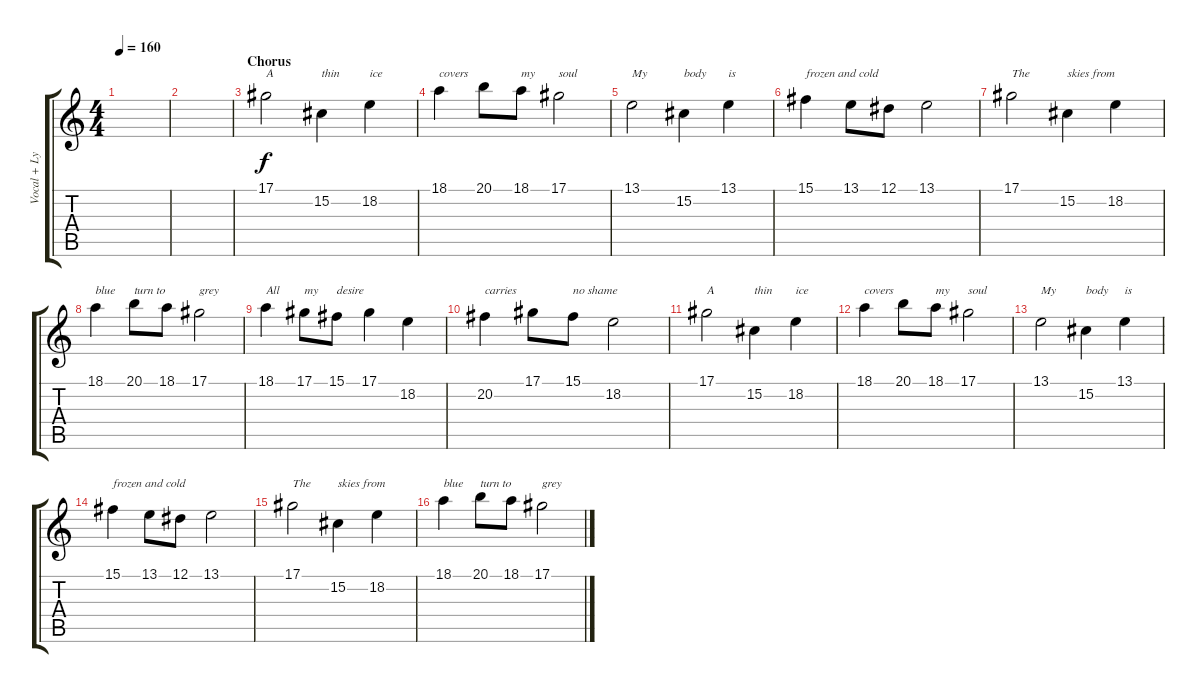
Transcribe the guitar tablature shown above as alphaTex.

\track ("Vocal + Lyrics" "Vocal + Ly") {instrument lead3calliope}
\staff {score tabs}
\tuning (Eb4 Bb3 Gb3 Db3 Ab2 Eb2) {hide}
\ts (4 4)
\tempo 160
\clef g2
\ks c
|
|
\section ("" "Chorus")
17.1.2{txt "A"} 15.2.4{txt "thin"} 18.2.4{txt "ice"} |
18.1.4{txt "covers"} 20.1.8 18.1.8{txt "my"} 17.1.2{txt "soul"} |
13.1.2{txt "My"} 15.2.4{txt "body"} 13.1.4{txt "is"} |
15.1.4{txt "frozen and cold"} 13.1.8 12.1.8 13.1.2 |
17.1.2{txt "The"} 15.2.4{txt "skies from"} 18.2.4 |
18.1.4{txt "blue"} 20.1.8{txt "turn to"} 18.1.8 17.1.2{txt "grey"} |
18.1.4{txt "All"} 17.1.8{txt "my"} 15.1.8{txt "desire"} 17.1.4 18.2.4 |
20.2.4{txt "carries"} 17.1.8 15.1.8{txt "no shame"} 18.2.2 |
17.1.2{txt "A"} 15.2.4{txt "thin"} 18.2.4{txt "ice"} |
18.1.4{txt "covers"} 20.1.8 18.1.8{txt "my"} 17.1.2{txt "soul"} |
13.1.2{txt "My"} 15.2.4{txt "body"} 13.1.4{txt "is"} |
15.1.4{txt "frozen and cold"} 13.1.8 12.1.8 13.1.2 |
17.1.2{txt "The"} 15.2.4{txt "skies from"} 18.2.4 |
18.1.4{txt "blue"} 20.1.8{txt "turn to"} 18.1.8 17.1.2{txt "grey"}
